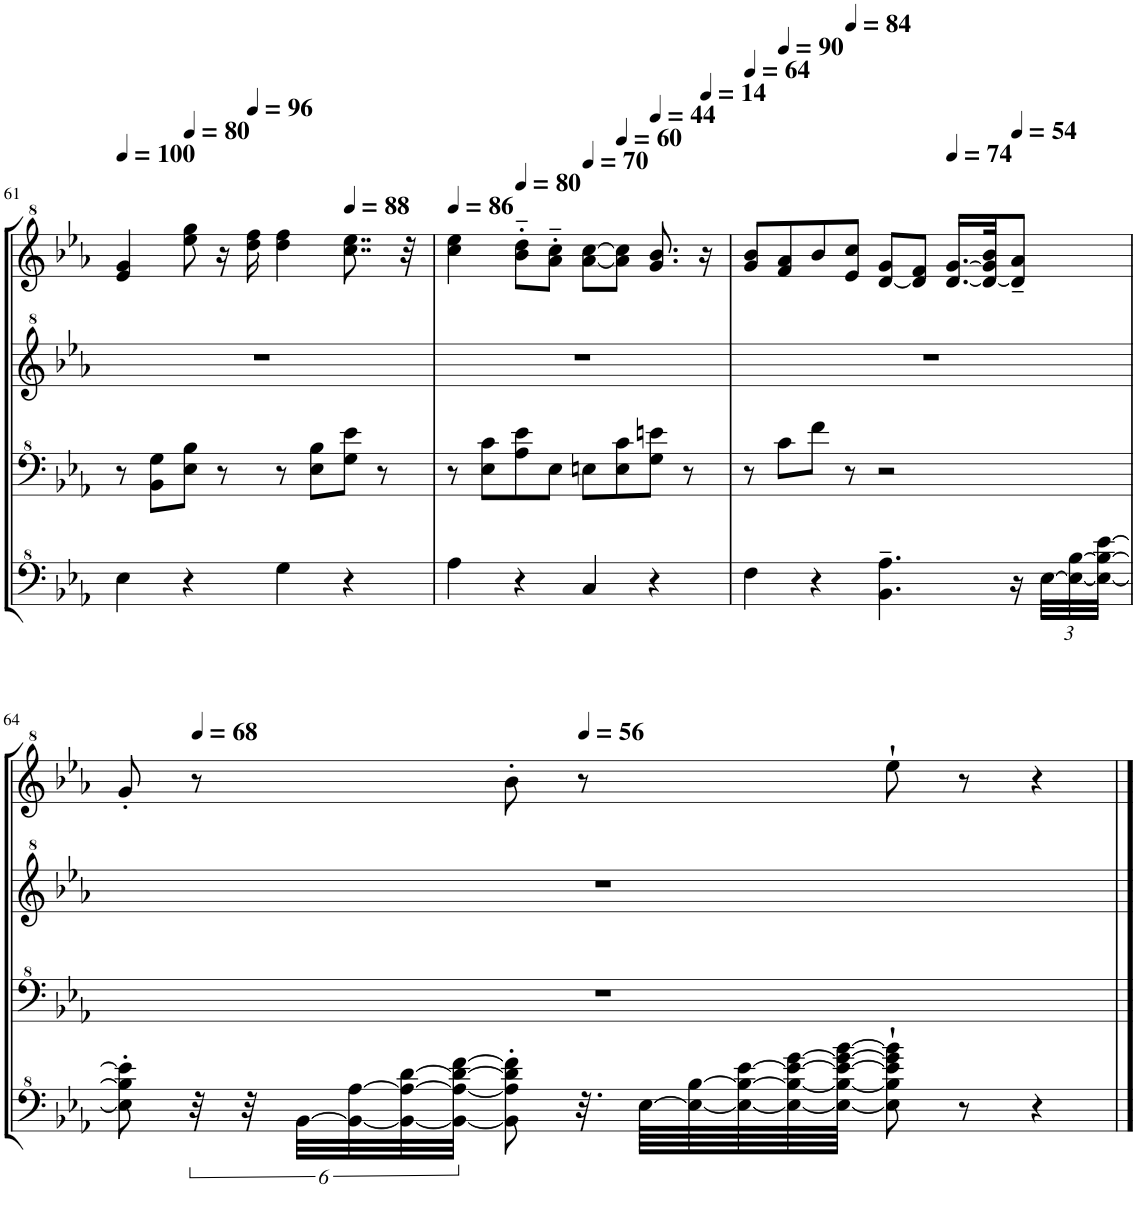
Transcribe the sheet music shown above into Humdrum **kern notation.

**kern	**kern	**kern	**kern
*part1	*part1	*part1	*part1
*staff4	*staff3	*staff2	*staff1
*I"Model III	*	*	*
!!LO:PB:g=z
*clefF^4	*clefF^4	*clefG^2	*clefG^2
*k[b-e-a-]	*k[b-e-a-]	*k[b-e-a-]	*k[b-e-a-]
*M4/4	*M4/4	*M4/4	*M4/4
*MM100	*MM100	*MM100	*MM100
=61	=61	=61	=61
4e-\	8r	1r	4ee-/ 4gg/
.	8B-\ 8g\L	.	.
*	*	*	*MM80
4r	8e-\ 8b-\J	.	8eee-\ 8ggg\
.	8r	.	16r
*	*	*	*MM96
.	.	.	16ddd\ 16fff\
4g\	8r	.	4ddd\ 4fff\
.	8e-\ 8b-\L	.	.
*	*	*	*MM88
4r	8g\ 8ee-\J	.	8..ccc\ 8..eee-\
.	8r	.	.
.	.	.	32r
=62	=62	=62	=62
*	*	*	*MM86
4a-\	8r	1r	4ccc\ 4eee-\
.	8e-\ 8cc\L	.	.
*	*	*	*MM80
4r	8a-\ 8ee-\	.	8bb-\'~ 8ddd\'~L
.	8e-\J	.	8aa-\'~ 8ccc\'~J
*	*	*	*MM70
4c/	8en\L	.	[8aa-\ [8ccc\L
*	*	*	*MM60
.	8e\ 8cc\	.	8aa-\] 8ccc\]J
*	*	*	*MM44
4r	8g\ 8een\J	.	8.gg/ 8.bb-/
.	8r	.	.
*	*	*	*MM14
.	.	.	16r
=63	=63	=63	=63
*	*	*	*MM64
4f\	8r	1r	8gg/ 8bb-/L
*	*	*	*MM90
.	8cc\L	.	8ff/ 8aa-/
4r	8ff\J	.	8bb-/
*	*	*	*MM84
.	8r	.	8ee-/ 8ccc/J
4.B-\~ 4.a-\~	2r	.	[8dd/ 8gg/L
.	.	.	8dd/] 8ff/J
*	*	*	*MM74
.	.	.	[16.dd/ [16.gg/LL
.	.	.	32dd/_ 32gg/] 32bb-/JK
*	*	*	*MM54
16r	.	.	8dd/]~ 8aa-/~J
*Xbrackettup	*	*	*
[48e-\LLL	.	.	.
48e-\_ [48b-\	.	.	.
48e-\_ 48b-\_ [48ee-\JJJ	.	.	.
!!LO:LB:g=z
=64	=64	=64	=64
8e-\]' 8b-\]' 8ee-\]'	1r	1r	8gg'/
*brackettup	*	*	*
*	*	*	*MM68
48r	.	.	8r
48r	.	.	.
[48B-\LLL	.	.	.
48B-\_ [48a-\	.	.	.
48B-\_ 48a-\_ [48dd\	.	.	.
48B-\_ 48a-\_ 48dd\_ [48ff\JJJ	.	.	.
8B-\]' 8a-\]' 8dd\]' 8ff\]'	.	.	8bb-'\
*	*	*	*MM56
32.r	.	.	8r
[64e-\LLLL	.	.	.
64e-\_ [64b-\	.	.	.
64e-\_ 64b-\_ [64ee-\	.	.	.
64e-\_ 64b-\_ 64ee-\_ [64gg\	.	.	.
64e-\_ 64b-\_ 64ee-\_ 64gg\_ [64bb-\JJJJ	.	.	.
8e-\]` 8b-\]` 8ee-\]` 8gg\]` 8bb-\]`	.	.	8eee-`\
8r	.	.	8r
4r	.	.	4r
==	==	==	==
*-	*-	*-	*-
